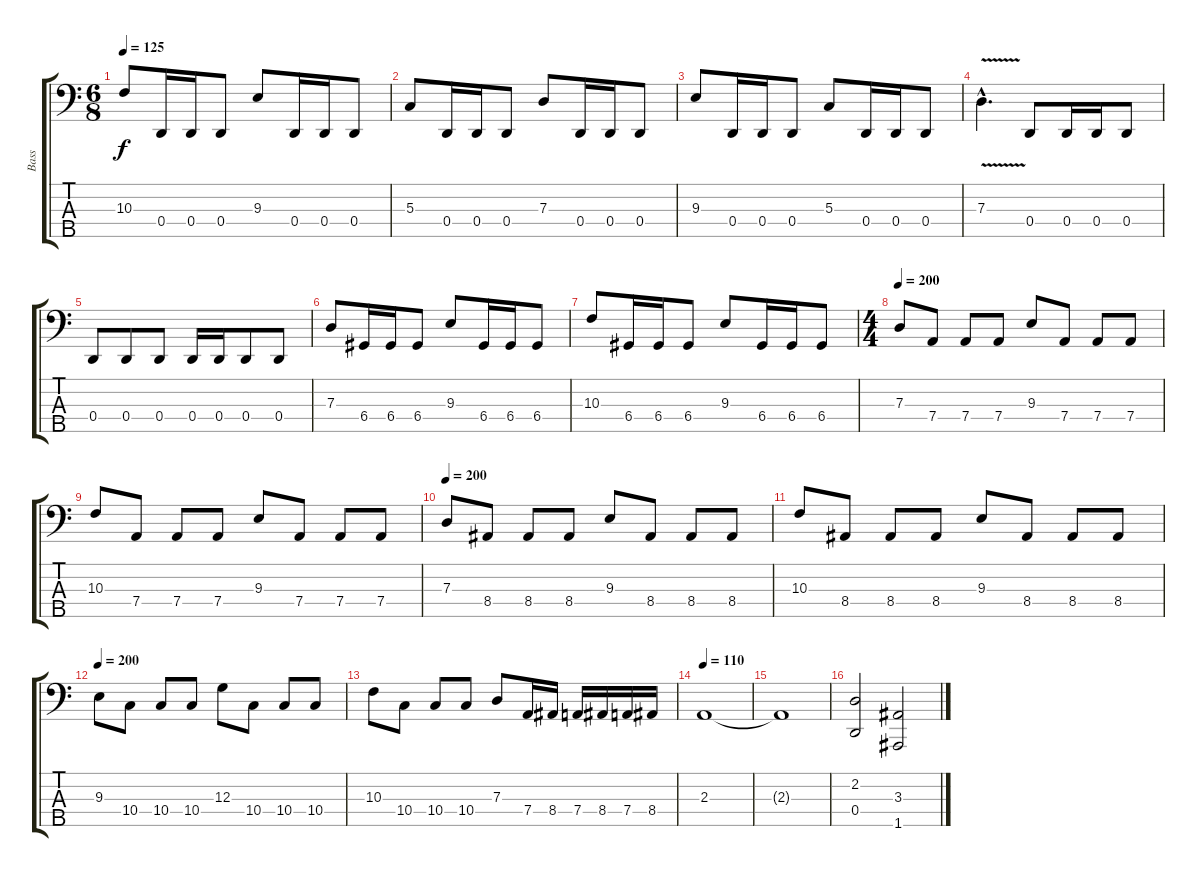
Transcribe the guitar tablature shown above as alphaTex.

\track ("Bass" "Bass") {instrument electricbasspick}
\staff {score tabs}
\tuning (F2 C2 G1 D1 A0) {hide}
\ts (6 8)
\tempo 125
\clef f4
\ks c
10.3.8{dy f} 0.4.16 0.4.16 0.4.8 9.3.8 0.4.16 0.4.16 0.4.8 |
5.3.8 0.4.16 0.4.16 0.4.8 7.3.8 0.4.16 0.4.16 0.4.8 |
9.3.8 0.4.16 0.4.16 0.4.8 5.3.8 0.4.16 0.4.16 0.4.8 |
7.3{v hac}.4{d} 0.4.8 0.4.16 0.4.16 0.4.8 |
0.4.8 0.4.8 0.4.8 0.4.16 0.4.16 0.4.8 0.4.8 |
7.3.8 6.4.16 6.4.16 6.4.8 9.3.8 6.4.16 6.4.16 6.4.8 |
10.3.8 6.4.16 6.4.16 6.4.8 9.3.8 6.4.16 6.4.16 6.4.8 |
\ts (4 4)
\tempo 200
7.3.8 7.4.8 7.4.8 7.4.8 9.3.8 7.4.8 7.4.8 7.4.8 |
10.3.8 7.4.8 7.4.8 7.4.8 9.3.8 7.4.8 7.4.8 7.4.8 |
\tempo 200
7.3.8 8.4.8 8.4.8 8.4.8 9.3.8 8.4.8 8.4.8 8.4.8 |
10.3.8 8.4.8 8.4.8 8.4.8 9.3.8 8.4.8 8.4.8 8.4.8 |
\tempo 200
9.3.8 10.4.8 10.4.8 10.4.8 12.3.8 10.4.8 10.4.8 10.4.8 |
10.3.8 10.4.8 10.4.8 10.4.8 7.3.8 7.4.16 8.4.16 7.4.16 8.4.16 7.4.16 8.4.16 |
\tempo 95
\tempo 110
2.3.1 |
2.3{t}.1 |
(2.2 0.4).2 (3.3 1.5).2
